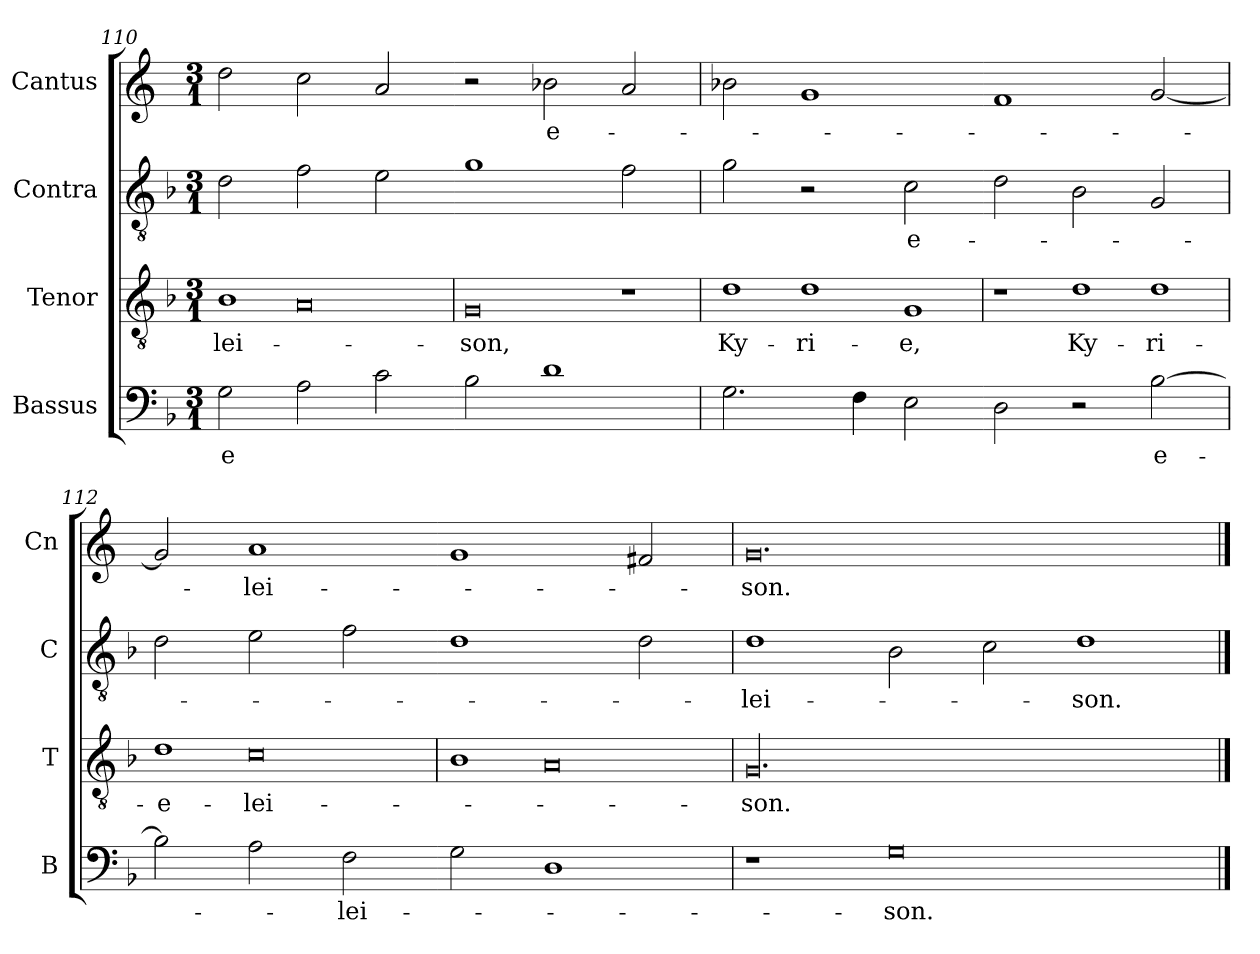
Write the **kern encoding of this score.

**kern	**text	**kern	**text	**kern	**text	**kern	**text
*part4	*part4	*part3	*part3	*part2	*part2	*part1	*part1
*staff4	*staff4	*staff3	*staff3	*staff2	*staff2	*staff1	*staff1
*I"Bassus	*	*I"Tenor	*	*I"Contra	*	*I"Cantus	*
*I'B	*	*I'T	*	*I'C	*	*I'Cn	*
*clefF4	*	*clefGv2	*	*clefGv2	*	*clefG2	*
*k[b-]	*	*k[b-]	*	*k[b-]	*	*k[]	*
*M3/1	*	*M3/1	*	*M3/1	*	*M3/1	*
=110	=110	=110	=110	=110	=110	=110	=110
!	!	!LO:N:vis=1	!	!	!	!	!
2G\	-e	2B-\	-lei-	2d\	.	2dd\	.
!	!	!LO:N:vis=0	!	!	!	!	!
2A\	.	1A	.	2f\	.	2cc\	.
2c\	.	.	.	2e\	.	2a/	.
=-	=-	=	=-	=-	=-	=-	=-
!	!	!LO:N:vis=0	!	!	!	!	!
2B-\	.	1G	-son,	1g	.	2r	.
1d	.	.	.	.	.	2b-X\	e-
!	!	!LO:N:vis=1	!	!	!	!	!
.	.	2r	.	2f\	.	2a/	.
=111	=111	=111	=111	=111	=111	=111	=111
!	!	!LO:N:vis=1	!	!	!	!	!
2.G\	.	2d\	Ky-	2g\	.	2b-X\	.
!	!	!LO:N:vis=1	!	!	!	!	!
.	.	2d\	-ri-	2r	.	1g	.
4F\	.	.	.	.	.	.	.
!	!	!LO:N:vis=1	!	!	!	!	!
2E\	.	2G/	-e,	2c\	e-	.	.
=-	=-	=	=-	=-	=-	=-	=-
!	!	!LO:N:vis=1	!	!	!	!	!
2D\	.	2r	.	2d\	.	1f	.
!	!	!LO:N:vis=1	!	!	!	!	!
2r	.	2d\	Ky-	2B-\	.	.	.
!	!	!LO:N:vis=1	!	!	!	!	!
[2B-\	e-	2d\	-ri-	2G/	.	[2g/	.
=112	=112	=112	=112	=112	=112	=112	=112
!	!	!LO:N:vis=1	!	!	!	!	!
2B-\]	.	2d\	-e-	2d\	.	2g/]	.
!	!	!LO:N:vis=0	!	!	!	!	!
2A\	.	1c	-lei-	2e\	.	1a	-lei-
2F\	-lei-	.	.	2f\	.	.	.
=-	=-	=	=-	=-	=-	=-	=-
!	!	!LO:N:vis=1	!	!	!	!	!
2G\	.	2B-\	.	1d	.	1g	.
!	!	!LO:N:vis=0	!	!	!	!	!
1D	.	1A	.	.	.	.	.
.	.	.	.	2d\	.	2f#X/	.
=113	=113	=113	=113	=113	=113	=113	=113
!	!	!LO:N:vis=00.	!	!	!	!	!
1r	.	0.G	-son.	1d	-lei-	0.g	-son.
0G	-son.	.	.	2B-\	.	.	.
.	.	.	.	2c\	.	.	.
.	.	.	.	1d	-son.	.	.
==	==	==	==	==	==	==	==
*-	*-	*-	*-	*-	*-	*-	*-
